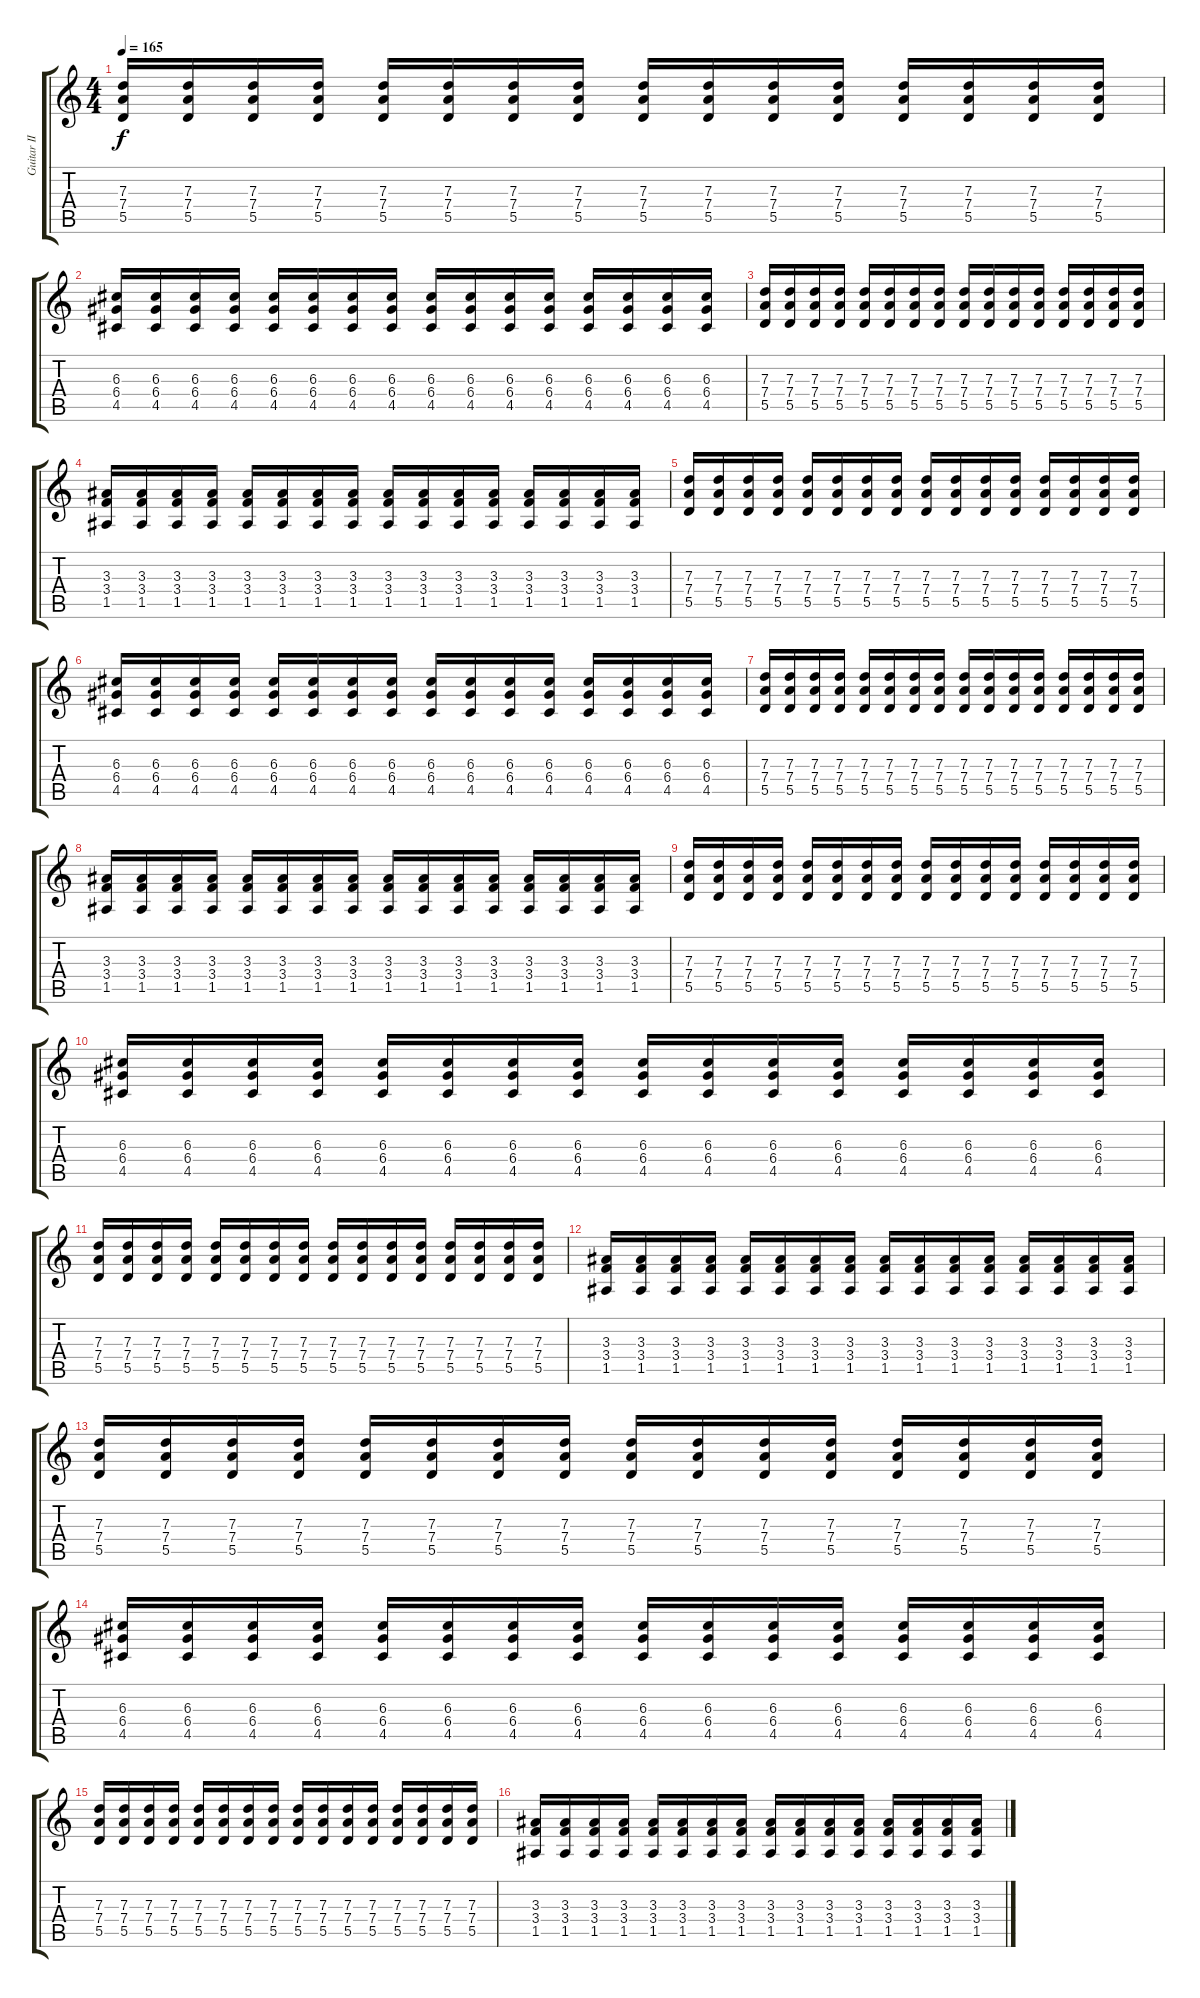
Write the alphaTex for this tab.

\track ("Guitar II" "Guitar II") {instrument distortionguitar}
\staff {score tabs}
\tuning (E4 B3 G3 D3 A2 E2) {hide}
\ts (4 4)
\tempo 165
\clef g2
\ks c
(7.3 7.4 5.5).16{dy f} (7.3 7.4 5.5).16 (7.3 7.4 5.5).16 (7.3 7.4 5.5).16 (7.3 7.4 5.5).16 (7.3 7.4 5.5).16 (7.3 7.4 5.5).16 (7.3 7.4 5.5).16 (7.3 7.4 5.5).16 (7.3 7.4 5.5).16 (7.3 7.4 5.5).16 (7.3 7.4 5.5).16 (7.3 7.4 5.5).16 (7.3 7.4 5.5).16 (7.3 7.4 5.5).16 (7.3 7.4 5.5).16 |
(6.3 6.4 4.5).16 (6.3 6.4 4.5).16 (6.3 6.4 4.5).16 (6.3 6.4 4.5).16 (6.3 6.4 4.5).16 (6.3 6.4 4.5).16 (6.3 6.4 4.5).16 (6.3 6.4 4.5).16 (6.3 6.4 4.5).16 (6.3 6.4 4.5).16 (6.3 6.4 4.5).16 (6.3 6.4 4.5).16 (6.3 6.4 4.5).16 (6.3 6.4 4.5).16 (6.3 6.4 4.5).16 (6.3 6.4 4.5).16 |
(7.3 7.4 5.5).16 (7.3 7.4 5.5).16 (7.3 7.4 5.5).16 (7.3 7.4 5.5).16 (7.3 7.4 5.5).16 (7.3 7.4 5.5).16 (7.3 7.4 5.5).16 (7.3 7.4 5.5).16 (7.3 7.4 5.5).16 (7.3 7.4 5.5).16 (7.3 7.4 5.5).16 (7.3 7.4 5.5).16 (7.3 7.4 5.5).16 (7.3 7.4 5.5).16 (7.3 7.4 5.5).16 (7.3 7.4 5.5).16 |
(3.3 3.4 1.5).16 (3.3 3.4 1.5).16 (3.3 3.4 1.5).16 (3.3 3.4 1.5).16 (3.3 3.4 1.5).16 (3.3 3.4 1.5).16 (3.3 3.4 1.5).16 (3.3 3.4 1.5).16 (3.3 3.4 1.5).16 (3.3 3.4 1.5).16 (3.3 3.4 1.5).16 (3.3 3.4 1.5).16 (3.3 3.4 1.5).16 (3.3 3.4 1.5).16 (3.3 3.4 1.5).16 (3.3 3.4 1.5).16 |
(7.3 7.4 5.5).16 (7.3 7.4 5.5).16 (7.3 7.4 5.5).16 (7.3 7.4 5.5).16 (7.3 7.4 5.5).16 (7.3 7.4 5.5).16 (7.3 7.4 5.5).16 (7.3 7.4 5.5).16 (7.3 7.4 5.5).16 (7.3 7.4 5.5).16 (7.3 7.4 5.5).16 (7.3 7.4 5.5).16 (7.3 7.4 5.5).16 (7.3 7.4 5.5).16 (7.3 7.4 5.5).16 (7.3 7.4 5.5).16 |
(6.3 6.4 4.5).16 (6.3 6.4 4.5).16 (6.3 6.4 4.5).16 (6.3 6.4 4.5).16 (6.3 6.4 4.5).16 (6.3 6.4 4.5).16 (6.3 6.4 4.5).16 (6.3 6.4 4.5).16 (6.3 6.4 4.5).16 (6.3 6.4 4.5).16 (6.3 6.4 4.5).16 (6.3 6.4 4.5).16 (6.3 6.4 4.5).16 (6.3 6.4 4.5).16 (6.3 6.4 4.5).16 (6.3 6.4 4.5).16 |
(7.3 7.4 5.5).16 (7.3 7.4 5.5).16 (7.3 7.4 5.5).16 (7.3 7.4 5.5).16 (7.3 7.4 5.5).16 (7.3 7.4 5.5).16 (7.3 7.4 5.5).16 (7.3 7.4 5.5).16 (7.3 7.4 5.5).16 (7.3 7.4 5.5).16 (7.3 7.4 5.5).16 (7.3 7.4 5.5).16 (7.3 7.4 5.5).16 (7.3 7.4 5.5).16 (7.3 7.4 5.5).16 (7.3 7.4 5.5).16 |
(3.3 3.4 1.5).16 (3.3 3.4 1.5).16 (3.3 3.4 1.5).16 (3.3 3.4 1.5).16 (3.3 3.4 1.5).16 (3.3 3.4 1.5).16 (3.3 3.4 1.5).16 (3.3 3.4 1.5).16 (3.3 3.4 1.5).16 (3.3 3.4 1.5).16 (3.3 3.4 1.5).16 (3.3 3.4 1.5).16 (3.3 3.4 1.5).16 (3.3 3.4 1.5).16 (3.3 3.4 1.5).16 (3.3 3.4 1.5).16 |
(7.3 7.4 5.5).16 (7.3 7.4 5.5).16 (7.3 7.4 5.5).16 (7.3 7.4 5.5).16 (7.3 7.4 5.5).16 (7.3 7.4 5.5).16 (7.3 7.4 5.5).16 (7.3 7.4 5.5).16 (7.3 7.4 5.5).16 (7.3 7.4 5.5).16 (7.3 7.4 5.5).16 (7.3 7.4 5.5).16 (7.3 7.4 5.5).16 (7.3 7.4 5.5).16 (7.3 7.4 5.5).16 (7.3 7.4 5.5).16 |
(6.3 6.4 4.5).16 (6.3 6.4 4.5).16 (6.3 6.4 4.5).16 (6.3 6.4 4.5).16 (6.3 6.4 4.5).16 (6.3 6.4 4.5).16 (6.3 6.4 4.5).16 (6.3 6.4 4.5).16 (6.3 6.4 4.5).16 (6.3 6.4 4.5).16 (6.3 6.4 4.5).16 (6.3 6.4 4.5).16 (6.3 6.4 4.5).16 (6.3 6.4 4.5).16 (6.3 6.4 4.5).16 (6.3 6.4 4.5).16 |
(7.3 7.4 5.5).16 (7.3 7.4 5.5).16 (7.3 7.4 5.5).16 (7.3 7.4 5.5).16 (7.3 7.4 5.5).16 (7.3 7.4 5.5).16 (7.3 7.4 5.5).16 (7.3 7.4 5.5).16 (7.3 7.4 5.5).16 (7.3 7.4 5.5).16 (7.3 7.4 5.5).16 (7.3 7.4 5.5).16 (7.3 7.4 5.5).16 (7.3 7.4 5.5).16 (7.3 7.4 5.5).16 (7.3 7.4 5.5).16 |
(3.3 3.4 1.5).16 (3.3 3.4 1.5).16 (3.3 3.4 1.5).16 (3.3 3.4 1.5).16 (3.3 3.4 1.5).16 (3.3 3.4 1.5).16 (3.3 3.4 1.5).16 (3.3 3.4 1.5).16 (3.3 3.4 1.5).16 (3.3 3.4 1.5).16 (3.3 3.4 1.5).16 (3.3 3.4 1.5).16 (3.3 3.4 1.5).16 (3.3 3.4 1.5).16 (3.3 3.4 1.5).16 (3.3 3.4 1.5).16 |
(7.3 7.4 5.5).16 (7.3 7.4 5.5).16 (7.3 7.4 5.5).16 (7.3 7.4 5.5).16 (7.3 7.4 5.5).16 (7.3 7.4 5.5).16 (7.3 7.4 5.5).16 (7.3 7.4 5.5).16 (7.3 7.4 5.5).16 (7.3 7.4 5.5).16 (7.3 7.4 5.5).16 (7.3 7.4 5.5).16 (7.3 7.4 5.5).16 (7.3 7.4 5.5).16 (7.3 7.4 5.5).16 (7.3 7.4 5.5).16 |
(6.3 6.4 4.5).16 (6.3 6.4 4.5).16 (6.3 6.4 4.5).16 (6.3 6.4 4.5).16 (6.3 6.4 4.5).16 (6.3 6.4 4.5).16 (6.3 6.4 4.5).16 (6.3 6.4 4.5).16 (6.3 6.4 4.5).16 (6.3 6.4 4.5).16 (6.3 6.4 4.5).16 (6.3 6.4 4.5).16 (6.3 6.4 4.5).16 (6.3 6.4 4.5).16 (6.3 6.4 4.5).16 (6.3 6.4 4.5).16 |
(7.3 7.4 5.5).16 (7.3 7.4 5.5).16 (7.3 7.4 5.5).16 (7.3 7.4 5.5).16 (7.3 7.4 5.5).16 (7.3 7.4 5.5).16 (7.3 7.4 5.5).16 (7.3 7.4 5.5).16 (7.3 7.4 5.5).16 (7.3 7.4 5.5).16 (7.3 7.4 5.5).16 (7.3 7.4 5.5).16 (7.3 7.4 5.5).16 (7.3 7.4 5.5).16 (7.3 7.4 5.5).16 (7.3 7.4 5.5).16 |
(3.3 3.4 1.5).16 (3.3 3.4 1.5).16 (3.3 3.4 1.5).16 (3.3 3.4 1.5).16 (3.3 3.4 1.5).16 (3.3 3.4 1.5).16 (3.3 3.4 1.5).16 (3.3 3.4 1.5).16 (3.3 3.4 1.5).16 (3.3 3.4 1.5).16 (3.3 3.4 1.5).16 (3.3 3.4 1.5).16 (3.3 3.4 1.5).16 (3.3 3.4 1.5).16 (3.3 3.4 1.5).16 (3.3 3.4 1.5).16
